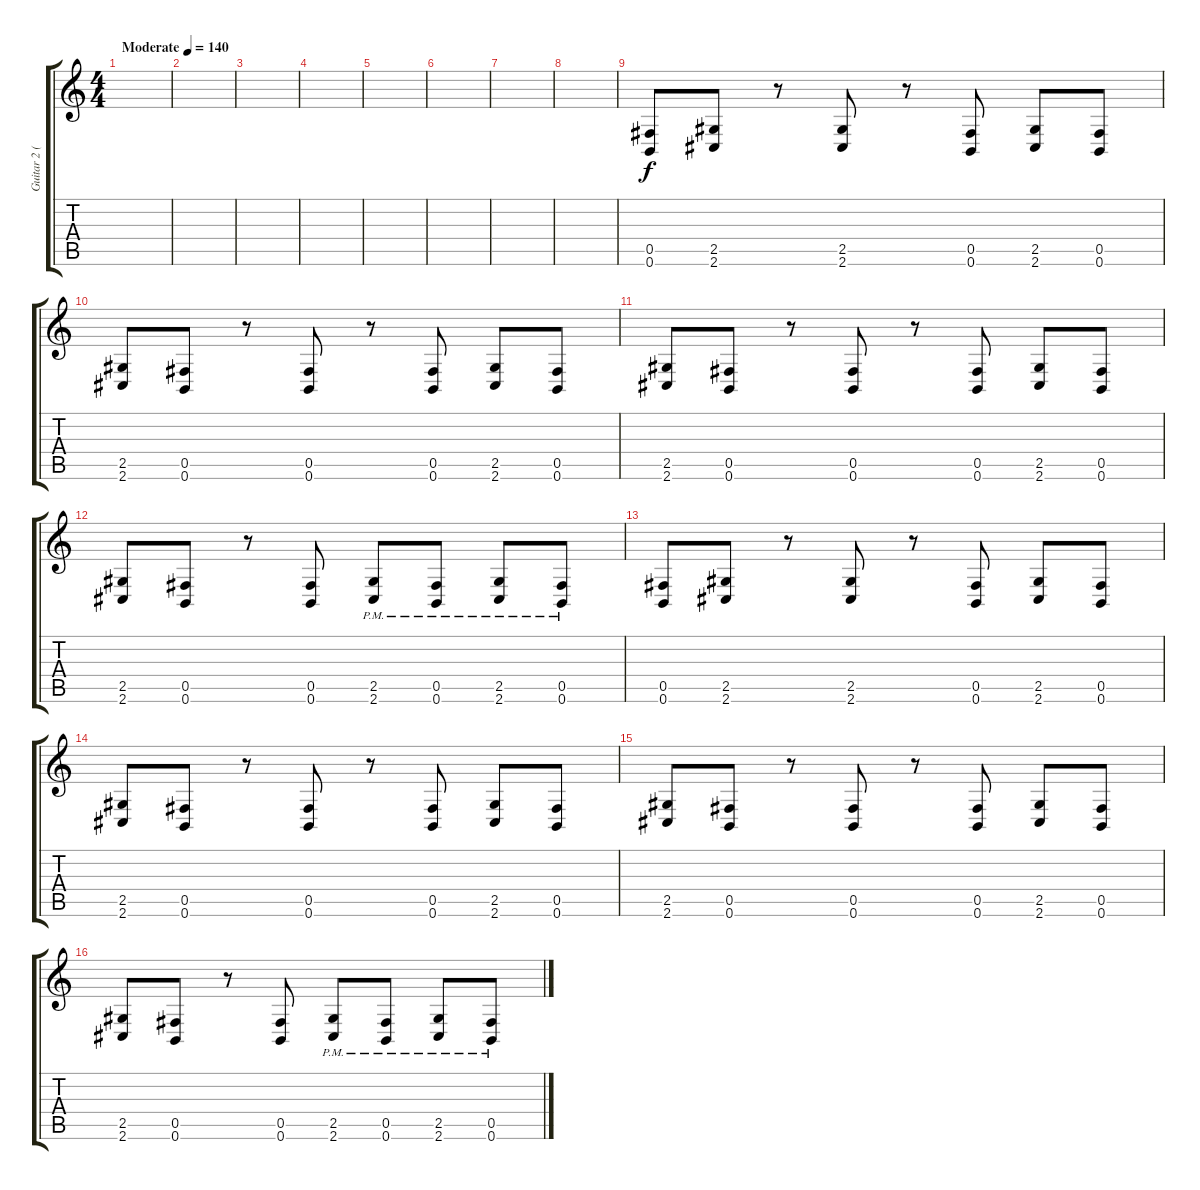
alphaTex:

\track ("Guitar 2 (Left Guitar)" "Guitar 2 (") {instrument overdrivenguitar}
\staff {score tabs}
\tuning (Db4 Ab3 E3 B2 Gb2 B1) {hide}
\ts (4 4)
\tempo (140 "Moderate")
\clef g2
\ks c
|
|
|
|
|
|
|
|
(0.5 0.6).8 (2.5 2.6).8 r.8 (2.5 2.6).8 r.8 (0.5 0.6).8 (2.5 2.6).8 (0.5 0.6).8 |
(2.5 2.6).8 (0.5 0.6).8 r.8 (0.5 0.6).8 r.8 (0.5 0.6).8 (2.5 2.6).8 (0.5 0.6).8 |
(2.5 2.6).8 (0.5 0.6).8 r.8 (0.5 0.6).8 r.8 (0.5 0.6).8 (2.5 2.6).8 (0.5 0.6).8 |
(2.5 2.6).8 (0.5 0.6).8 r.8 (0.5 0.6).8 (2.5{pm} 2.6{pm}).8 (0.5{pm} 0.6{pm}).8 (2.5{pm} 2.6{pm}).8 (0.5{pm} 0.6{pm}).8 |
(0.5 0.6).8 (2.5 2.6).8 r.8 (2.5 2.6).8 r.8 (0.5 0.6).8 (2.5 2.6).8 (0.5 0.6).8 |
(2.5 2.6).8 (0.5 0.6).8 r.8 (0.5 0.6).8 r.8 (0.5 0.6).8 (2.5 2.6).8 (0.5 0.6).8 |
(2.5 2.6).8 (0.5 0.6).8 r.8 (0.5 0.6).8 r.8 (0.5 0.6).8 (2.5 2.6).8 (0.5 0.6).8 |
(2.5 2.6).8 (0.5 0.6).8 r.8 (0.5 0.6).8 (2.5{pm} 2.6{pm}).8 (0.5{pm} 0.6{pm}).8 (2.5{pm} 2.6{pm}).8 (0.5{pm} 0.6{pm}).8
